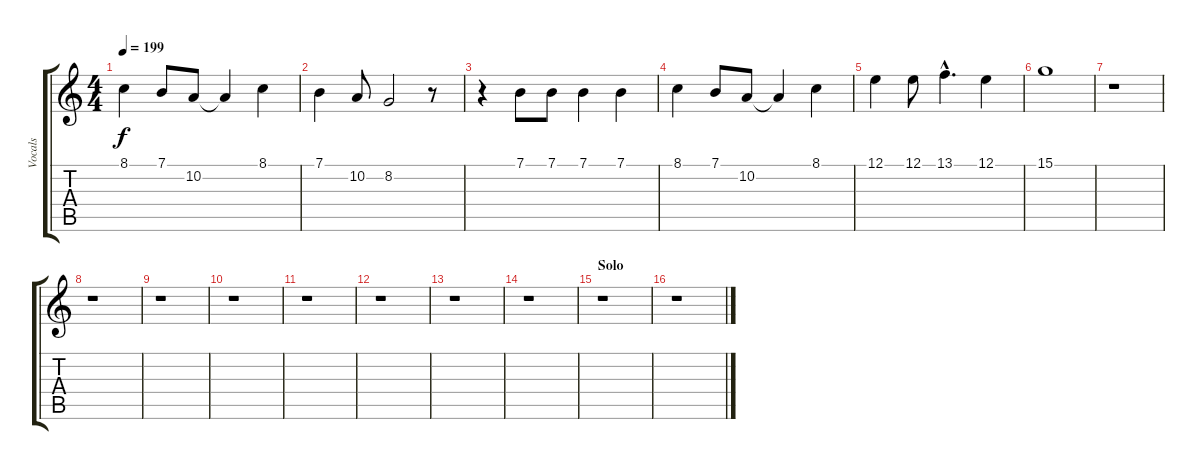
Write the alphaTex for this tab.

\track ("Vocals" "Vocals") {instrument lead2sawtooth}
\staff {score tabs}
\tuning (E4 B3 G3 D3 A2 E2) {hide}
\ts (4 4)
\tempo 199
\clef g2
\ks c
8.1.4{dy f} 7.1.8 10.2.8 10.2{t}.4 8.1.4 |
7.1.4 10.2.8 8.2.2 r.8 |
r.4 7.1.8 7.1.8 7.1.4 7.1.4 |
8.1.4 7.1.8 10.2.8 10.2{t}.4 8.1.4 |
12.1.4 12.1.8 13.1{hac}.4{d} 12.1.4 |
15.1.1 |
\section ("" "")
r.1 |
r.1 |
r.1 |
r.1 |
r.1 |
r.1 |
r.1 |
r.1 |
\section ("" "Solo")
r.1 |
r.1
